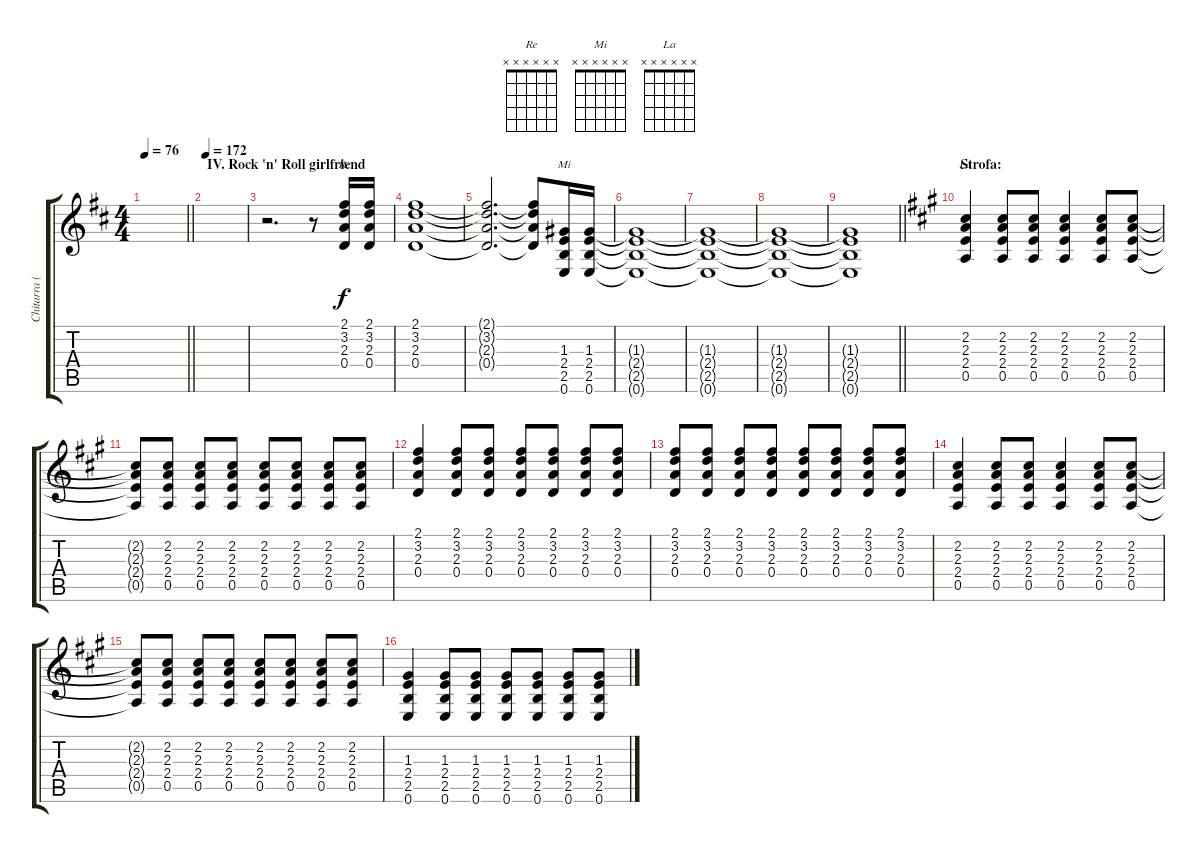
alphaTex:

\track ("Chitarra (acustica)" "Chitarra (") {instrument acousticguitarsteel}
\staff {score tabs}
\tuning (E4 B3 G3 D3 A2 E2) {hide}
\chord ("Re" x x x x x x)
\chord ("Mi" x x x x x x)
\chord ("La" x x x x x x)
\ts (4 4)
\tempo 76
\clef g2
\barLineRight lightlight
\ks d
|
\section ("" "IV. Rock 'n' Roll girlfriend")
\tempo 172
|
r.2{d} r.8 (2.1 3.2 2.3 0.4).16{ch "Re"} (2.1 3.2 2.3 0.4).16 |
(2.1 3.2 2.3 0.4).1 |
(2.1{t} 3.2{t} 2.3{t} 0.4{t}).2{d} (2.1{t} 3.2{t} 2.3{t} 0.4{t}).8 (1.3 2.4 2.5 0.6).16{ch "Mi"} (1.3 2.4 2.5 0.6).16 |
(1.3{t} 2.4{t} 2.5{t} 0.6{t}).1 |
(1.3{t} 2.4{t} 2.5{t} 0.6{t}).1 |
(1.3{t} 2.4{t} 2.5{t} 0.6{t}).1 |
\barLineRight lightlight
(1.3{t} 2.4{t} 2.5{t} 0.6{t}).1 |
\section ("" "Strofa:")
\ks a
(2.2 2.3 2.4 0.5).4{ch "La"} (2.2 2.3 2.4 0.5).8 (2.2 2.3 2.4 0.5).8 (2.2 2.3 2.4 0.5).4 (2.2 2.3 2.4 0.5).8 (2.2 2.3 2.4 0.5).8 |
(2.2{t} 2.3{t} 2.4{t} 0.5{t}).8 (2.2 2.3 2.4 0.5).8 (2.2 2.3 2.4 0.5).8 (2.2 2.3 2.4 0.5).8 (2.2 2.3 2.4 0.5).8 (2.2 2.3 2.4 0.5).8 (2.2 2.3 2.4 0.5).8 (2.2 2.3 2.4 0.5).8 |
(2.1 3.2 2.3 0.4).4 (2.1 3.2 2.3 0.4).8 (2.1 3.2 2.3 0.4).8 (2.1 3.2 2.3 0.4).8 (2.1 3.2 2.3 0.4).8 (2.1 3.2 2.3 0.4).8 (2.1 3.2 2.3 0.4).8 |
(2.1 3.2 2.3 0.4).8 (2.1 3.2 2.3 0.4).8 (2.1 3.2 2.3 0.4).8 (2.1 3.2 2.3 0.4).8 (2.1 3.2 2.3 0.4).8 (2.1 3.2 2.3 0.4).8 (2.1 3.2 2.3 0.4).8 (2.1 3.2 2.3 0.4).8 |
(2.2 2.3 2.4 0.5).4 (2.2 2.3 2.4 0.5).8 (2.2 2.3 2.4 0.5).8 (2.2 2.3 2.4 0.5).4 (2.2 2.3 2.4 0.5).8 (2.2 2.3 2.4 0.5).8 |
(2.2{t} 2.3{t} 2.4{t} 0.5{t}).8 (2.2 2.3 2.4 0.5).8 (2.2 2.3 2.4 0.5).8 (2.2 2.3 2.4 0.5).8 (2.2 2.3 2.4 0.5).8 (2.2 2.3 2.4 0.5).8 (2.2 2.3 2.4 0.5).8 (2.2 2.3 2.4 0.5).8 |
(1.3 2.4 2.5 0.6).4 (1.3 2.4 2.5 0.6).8 (1.3 2.4 2.5 0.6).8 (1.3 2.4 2.5 0.6).8 (1.3 2.4 2.5 0.6).8 (1.3 2.4 2.5 0.6).8 (1.3 2.4 2.5 0.6).8
